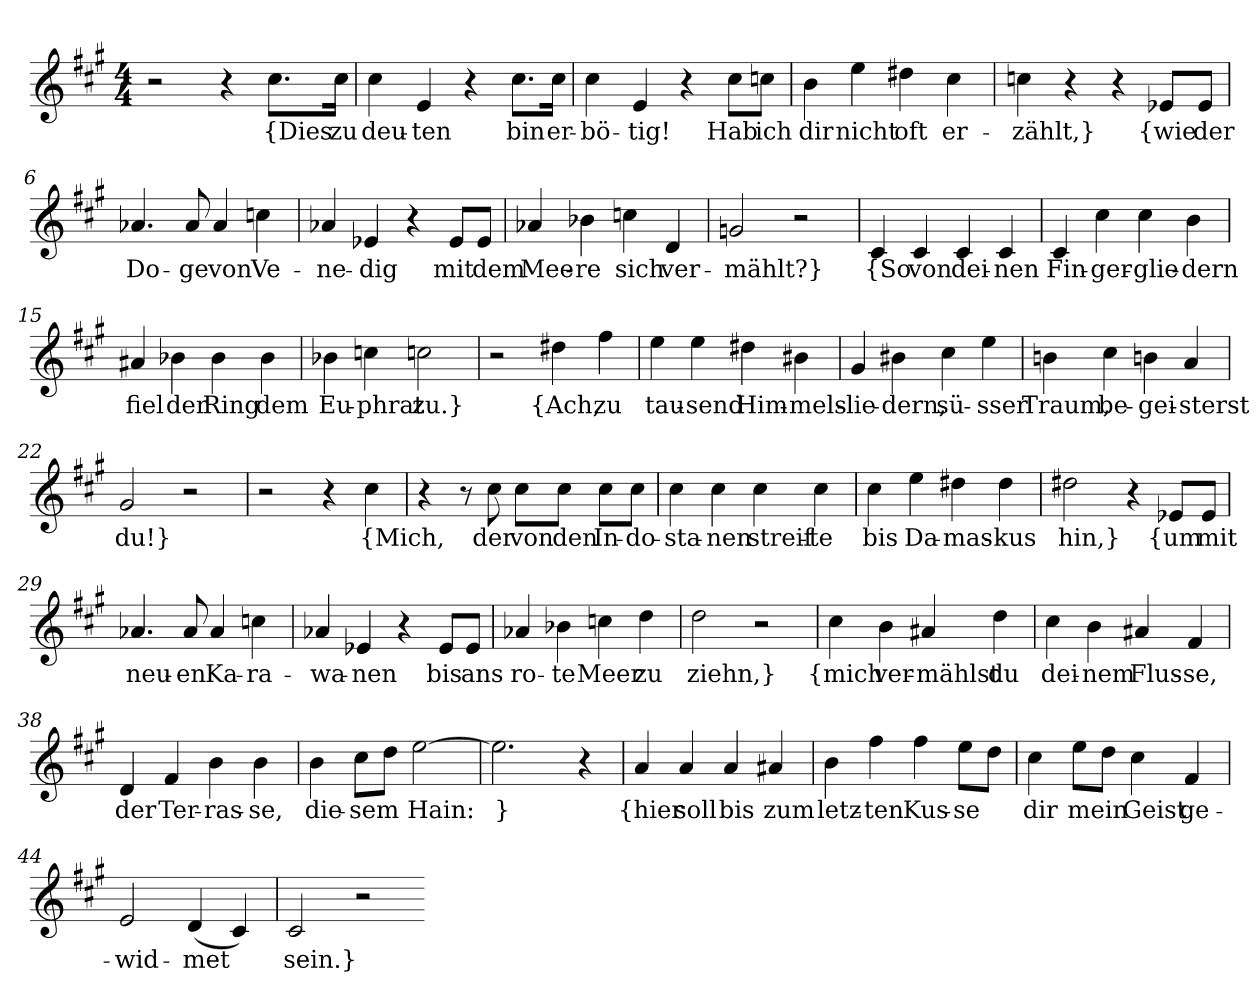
**kern	**text
*part1	*part1
*staff1	*staff1
*clefG2	*
*k[f#c#g#]	*
*M4/4	*
=1	=1
2r	.
4r	.
8.cc#\L	{Dies
16cc#\Jk	zu
=2	=2
4cc#	deu-
4e	-ten
4r	.
8.cc#\L	bin
16cc#\Jk	er-
=3	=3
4cc#	-bö-
4e	-tig!
4r	.
8cc#\L	Hab
8ccn\J	ich
=4	=4
4b	dir
4ee	nicht
4dd#X	oft
4cc#	er-
=5	=5
4ccn	-zählt,}
4r	.
4r	.
8e-X/L	{wie
8e-/J	der
=6	=6
4.a-X	Do-
8a-	-ge
4a-	von
4ccn	Ve-
=7	=7
4a-X	-ne-
4e-X	-dig
4r	.
8e-/L	mit
8e-/J	dem
=8	=8
4a-X	Mee-
4b-X	-re
4ccn	sich
4d	ver-
=9	=9
2gn	-mählt?}
2r	.
=13	=13
4c#	{So
4c#	von
4c#	dei-
4c#	-nen
=14	=14
4c#	Fin-
4cc#	-ger-
4cc#	-glie-
4b	-dern
=15	=15
4a#X	fiel
4b-X	der
4b-	Ring
4b-	dem
=16	=16
4b-X	Eu-
4ccn	-phrat
2ccn	zu.}
=18	=18
2r	.
4dd#X	{Ach,
4ff#	zu
=19	=19
4ee	tau-
4ee	-send
4dd#X	Him-
4b#X	-mels-
=20	=20
4g#	-lie-
4b#X	-dern,
4cc#	sü-
4ee	-sser
=21	=21
4bn	Traum,
4cc#	be-
4bn	-gei-
4a	-sterst
=22	=22
2g#	du!}
2r	.
=24	=24
2r	.
4r	.
4cc#	{Mich,
=25	=25
4r	.
8r	.
8cc#	der
8cc#\L	von
8cc#\J	den
8cc#\L	In-
8cc#\J	-do-
=26	=26
4cc#	-sta-
4cc#	-nen
4cc#	streif-
4cc#	-te
=27	=27
4cc#	bis
4ee	Da-
4dd#X	-mas-
4dd#	-kus
=28	=28
2dd#X	hin,}
4r	.
8e-X/L	{um
8e-/J	mit
=29	=29
4.a-X	neu-
8a-	-en
4a-	Ka-
4ccn	-ra-
=30	=30
4a-X	-wa-
4e-X	-nen
4r	.
8e-/L	bis
8e-/J	ans
=31	=31
4a-X	ro-
4b-X	-te
4ccn	Meer
4dd	zu
=32	=32
2dd	ziehn,}
2r	.
=36	=36
4cc#	{mich
4b	ver-
4a#X	-mählst
4dd	du
=37	=37
4cc#	dei-
4b	-nem
4a#X	Flus-
4f#	-se,
=38	=38
4d	der
4f#	Ter-
4b	-ras-
4b	-se,
=39	=39
4b	die-
8cc#\L	-sem
8dd\J	.
[2ee	Hain:
=40	=40
2.ee]	}
4r	.
=41	=41
4a	{hier
4a	soll
4a	bis
4a#X	zum
=42	=42
4b	letz-
4ff#	-ten
4ff#	Kus-
8ee\L	-se
8dd\J	.
=43	=43
4cc#	dir
8ee\L	mein
8dd\J	.
4cc#	Geist
4f#	ge-
=44	=44
2e	-wid-
(4d	-met
4c#)	.
=45	=45
2c#	sein.}
2r	.
=-	=-
*-	*-
